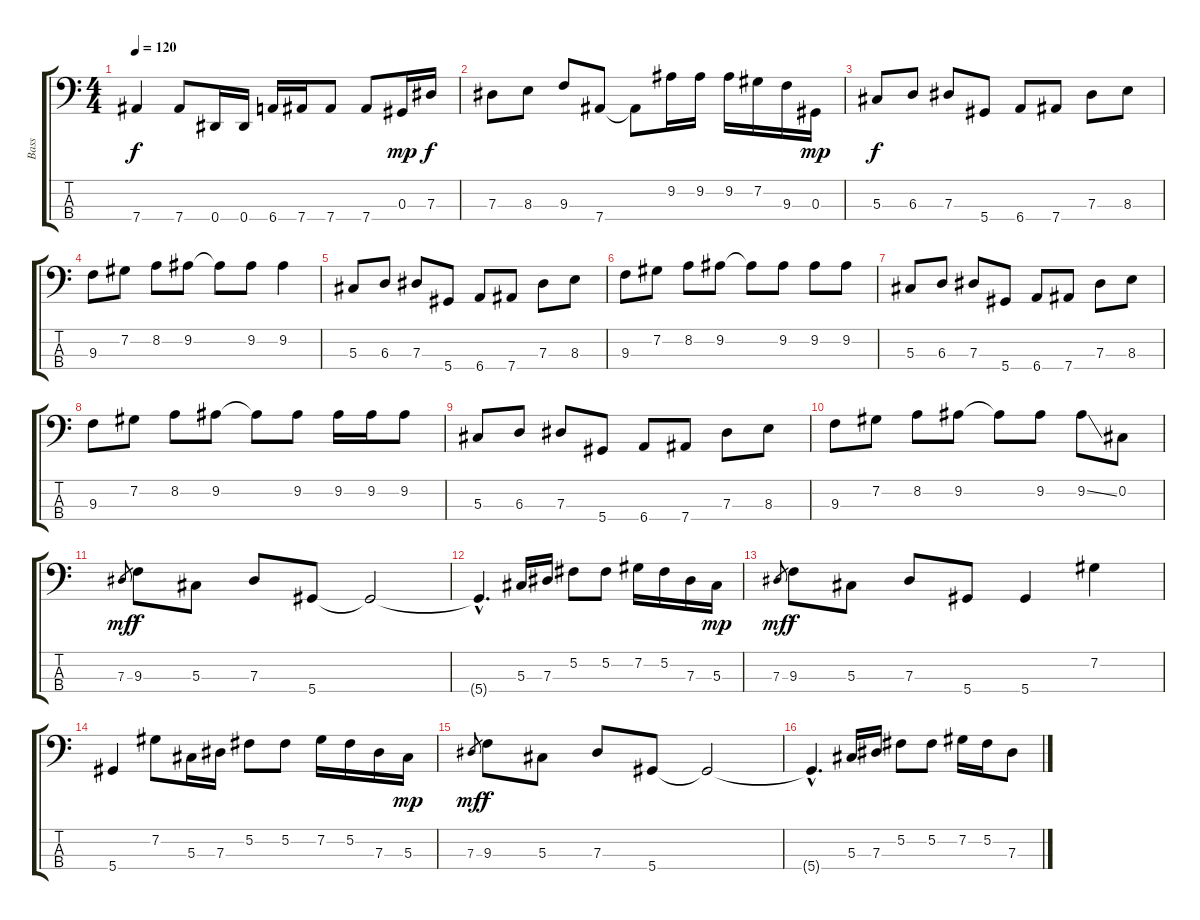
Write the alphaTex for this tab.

\track ("Bass" "Bass") {instrument electricbassfinger}
\staff {score tabs}
\tuning (Gb2 Db2 Ab1 Eb1) {hide}
\ts (4 4)
\tempo 120
\clef f4
\ks c
7.4.4{dy f} 7.4.8 0.4.16 0.4.16 6.4.16 7.4.16 7.4.8 7.4.8 0.3.16{dy mp} 7.3.16{dy f} |
7.3.8 8.3.8 9.3.8 7.4.8 7.4{t}.8 9.2.16 9.2.16 9.2.16 7.2.16 9.3.16 0.3.16{dy mp} |
5.3.8{dy f} 6.3.8 7.3.8 5.4.8 6.4.8 7.4.8 7.3.8 8.3.8 |
9.3.8 7.2.8 8.2.8 9.2.8 9.2{t}.8 9.2.8 9.2.4 |
5.3.8 6.3.8 7.3.8 5.4.8 6.4.8 7.4.8 7.3.8 8.3.8 |
9.3.8 7.2.8 8.2.8 9.2.8 9.2{t}.8 9.2.8 9.2.8 9.2.8 |
5.3.8 6.3.8 7.3.8 5.4.8 6.4.8 7.4.8 7.3.8 8.3.8 |
9.3.8 7.2.8 8.2.8 9.2.8 9.2{t}.8 9.2.8 9.2.16 9.2.16 9.2.8 |
5.3.8 6.3.8 7.3.8 5.4.8 6.4.8 7.4.8 7.3.8 8.3.8 |
9.3.8 7.2.8 8.2.8 9.2.8 9.2{t}.8 9.2.8 9.2{ss}.8 0.2.8 |
7.3.8{gr dy mf} 9.3.8{dy f} 5.3.8 7.3.8 5.4.8 5.4{t}.2 |
5.4{hac t}.4{d} 5.3.16 7.3.16 5.2.8 5.2.8 7.2.16 5.2.16 7.3.16 5.3.16{dy mp} |
7.3.8{gr dy mf} 9.3.8{dy f} 5.3.8 7.3.8 5.4.8 5.4.4 7.2.4 |
5.4.4 7.2.8 5.3.16 7.3.16 5.2.8 5.2.8 7.2.16 5.2.16 7.3.16 5.3.16{dy mp} |
7.3.8{gr dy mf} 9.3.8{dy f} 5.3.8 7.3.8 5.4.8 5.4{t}.2 |
5.4{hac t}.4{d} 5.3.16 7.3.16 5.2.8 5.2.8 7.2.16 5.2.16 7.3.8
